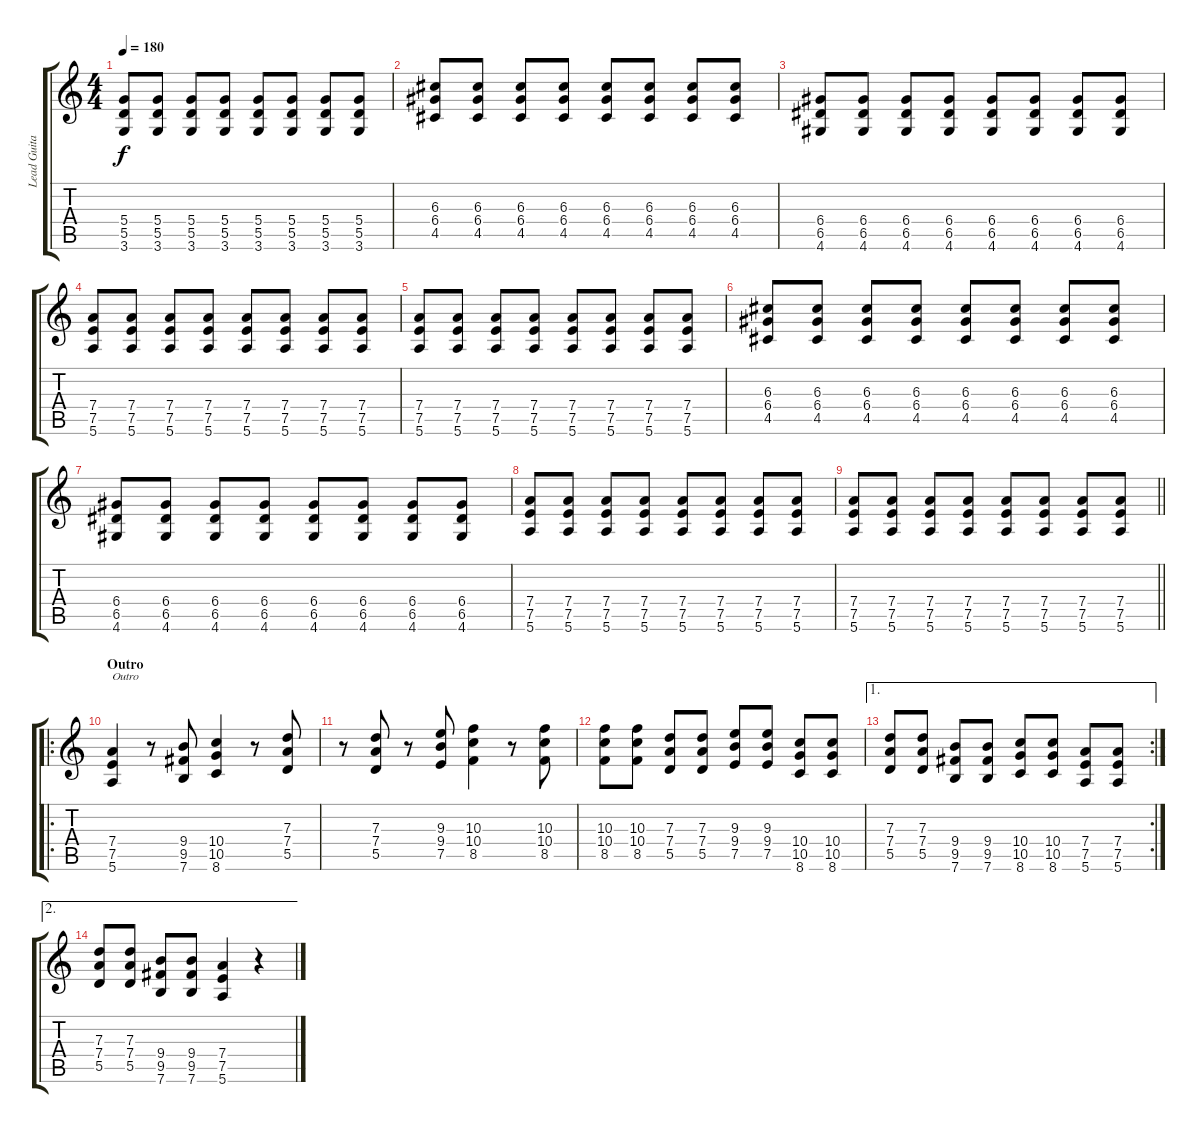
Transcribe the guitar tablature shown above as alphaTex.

\track ("Lead Guitar - Robin Pheffer" "Lead Guita") {instrument distortionguitar}
\staff {score tabs}
\tuning (E4 B3 G3 D3 A2 E2) {hide}
\ts (4 4)
\tempo 180
\clef g2
\ks c
(5.4 5.5 3.6).8{dy f} (5.4 5.5 3.6).8 (5.4 5.5 3.6).8 (5.4 5.5 3.6).8 (5.4 5.5 3.6).8 (5.4 5.5 3.6).8 (5.4 5.5 3.6).8 (5.4 5.5 3.6).8 |
(6.3 6.4 4.5).8 (6.3 6.4 4.5).8 (6.3 6.4 4.5).8 (6.3 6.4 4.5).8 (6.3 6.4 4.5).8 (6.3 6.4 4.5).8 (6.3 6.4 4.5).8 (6.3 6.4 4.5).8 |
(6.4 6.5 4.6).8 (6.4 6.5 4.6).8 (6.4 6.5 4.6).8 (6.4 6.5 4.6).8 (6.4 6.5 4.6).8 (6.4 6.5 4.6).8 (6.4 6.5 4.6).8 (6.4 6.5 4.6).8 |
(7.4 7.5 5.6).8 (7.4 7.5 5.6).8 (7.4 7.5 5.6).8 (7.4 7.5 5.6).8 (7.4 7.5 5.6).8 (7.4 7.5 5.6).8 (7.4 7.5 5.6).8 (7.4 7.5 5.6).8 |
(7.4 7.5 5.6).8 (7.4 7.5 5.6).8 (7.4 7.5 5.6).8 (7.4 7.5 5.6).8 (7.4 7.5 5.6).8 (7.4 7.5 5.6).8 (7.4 7.5 5.6).8 (7.4 7.5 5.6).8 |
(6.3 6.4 4.5).8 (6.3 6.4 4.5).8 (6.3 6.4 4.5).8 (6.3 6.4 4.5).8 (6.3 6.4 4.5).8 (6.3 6.4 4.5).8 (6.3 6.4 4.5).8 (6.3 6.4 4.5).8 |
(6.4 6.5 4.6).8 (6.4 6.5 4.6).8 (6.4 6.5 4.6).8 (6.4 6.5 4.6).8 (6.4 6.5 4.6).8 (6.4 6.5 4.6).8 (6.4 6.5 4.6).8 (6.4 6.5 4.6).8 |
(7.4 7.5 5.6).8 (7.4 7.5 5.6).8 (7.4 7.5 5.6).8 (7.4 7.5 5.6).8 (7.4 7.5 5.6).8 (7.4 7.5 5.6).8 (7.4 7.5 5.6).8 (7.4 7.5 5.6).8 |
\barLineRight lightlight
(7.4 7.5 5.6).8 (7.4 7.5 5.6).8 (7.4 7.5 5.6).8 (7.4 7.5 5.6).8 (7.4 7.5 5.6).8 (7.4 7.5 5.6).8 (7.4 7.5 5.6).8 (7.4 7.5 5.6).8 |
\ro
\section ("" "Outro")
(7.4 7.5 5.6).4{txt "Outro"} r.8 (9.4 9.5 7.6).8 (10.4 10.5 8.6).4 r.8 (7.3 7.4 5.5).8 |
r.8 (7.3 7.4 5.5).8 r.8 (9.3 9.4 7.5).8 (10.3 10.4 8.5).4 r.8 (10.3 10.4 8.5).8 |
(10.3 10.4 8.5).8 (10.3 10.4 8.5).8 (7.3 7.4 5.5).8 (7.3 7.4 5.5).8 (9.3 9.4 7.5).8 (9.3 9.4 7.5).8 (10.4 10.5 8.6).8 (10.4 10.5 8.6).8 |
\ae 1
\rc 2
(7.3 7.4 5.5).8 (7.3 7.4 5.5).8 (9.4 9.5 7.6).8 (9.4 9.5 7.6).8 (10.4 10.5 8.6).8 (10.4 10.5 8.6).8 (7.4 7.5 5.6).8 (7.4 7.5 5.6).8 |
\ae 2
(7.3 7.4 5.5).8 (7.3 7.4 5.5).8 (9.4 9.5 7.6).8 (9.4 9.5 7.6).8 (7.4 7.5 5.6).4 r.4
